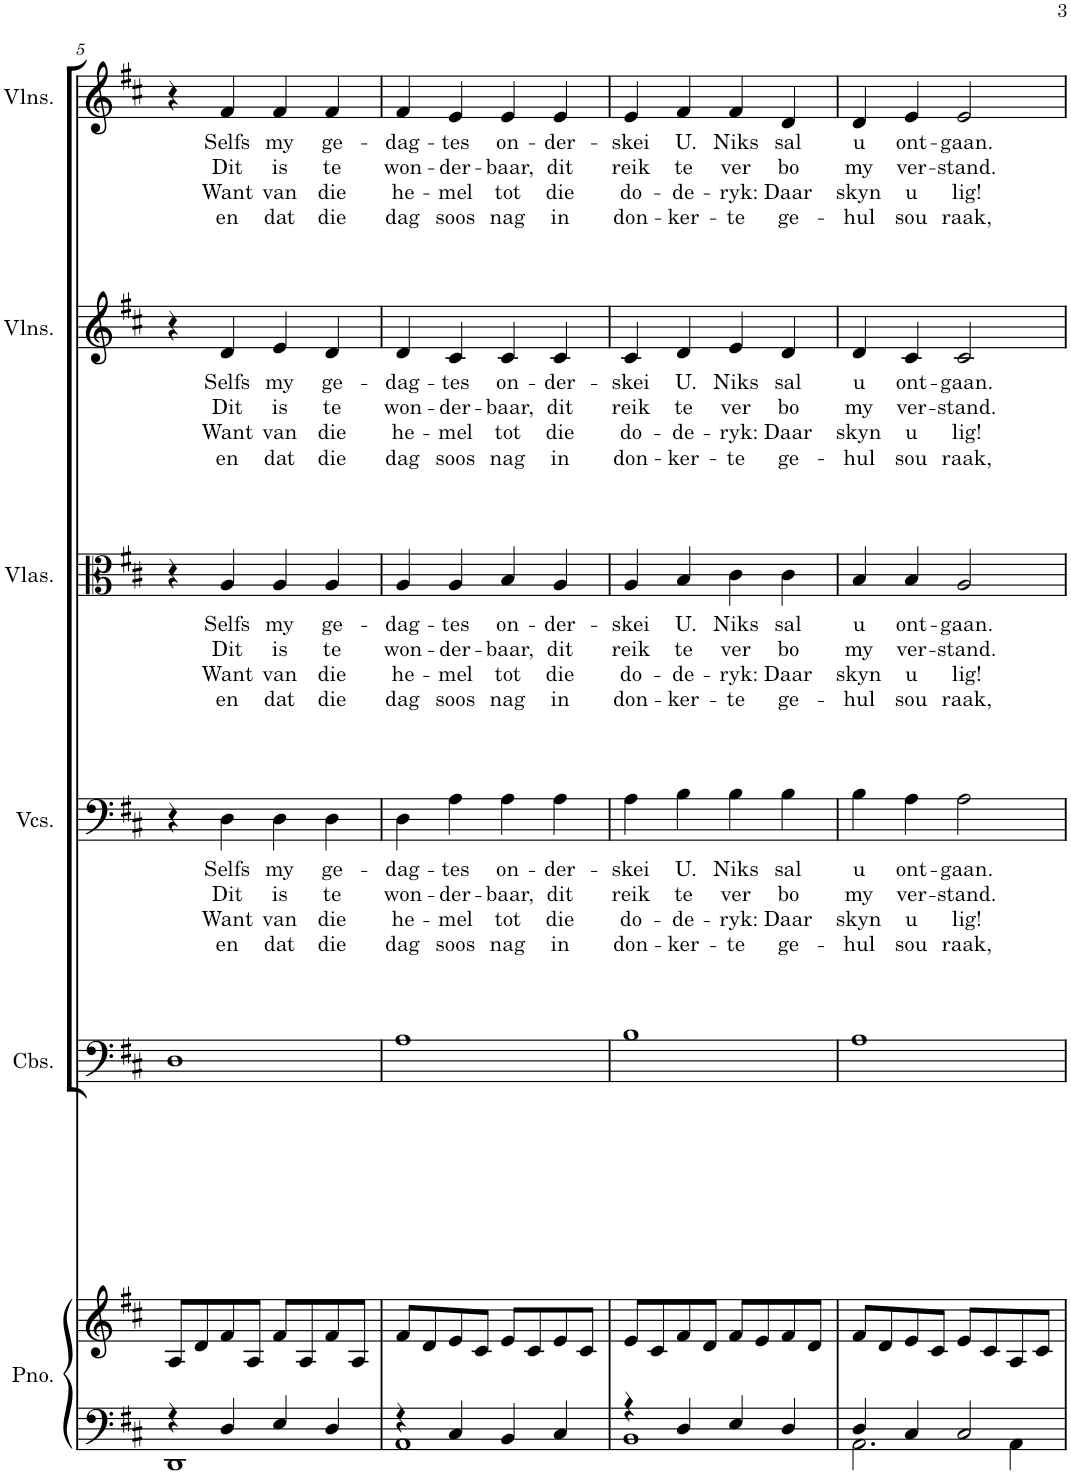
**kern	**kern	**kern	**kern	**text	**text	**text	**text	**kern	**text	**text	**text	**text	**kern	**text	**text	**text	**text	**kern	**text	**text	**text	**text
*part6	*part6	*part5	*part4	*part4	*part4	*part4	*part4	*part3	*part3	*part3	*part3	*part3	*part2	*part2	*part2	*part2	*part2	*part1	*part1	*part1	*part1	*part1
*staff7	*staff6	*staff5	*staff4	*staff4	*staff4	*staff4	*staff4	*staff3	*staff3	*staff3	*staff3	*staff3	*staff2	*staff2	*staff2	*staff2	*staff2	*staff1	*staff1	*staff1	*staff1	*staff1
*I"Piano	*	*I"Contrabasses	*I"Violoncellos	*	*	*	*	*I"Violas	*	*	*	*	*I"Violins	*	*	*	*	*I"Violins	*	*	*	*
*I'Pno.	*	*I'Cbs.	*I'Vcs.	*	*	*	*	*I'Vlas.	*	*	*	*	*I'Vlns.	*	*	*	*	*I'Vlns.	*	*	*	*
!!LO:PB:g=z
*clefF4	*clefG2	*clefF4	*clefF4	*	*	*	*	*clefC3	*	*	*	*	*clefG2	*	*	*	*	*clefG2	*	*	*	*
*	*	*Trd7c12	*	*	*	*	*	*	*	*	*	*	*	*	*	*	*	*	*	*	*	*
*k[f#c#]	*k[f#c#]	*k[f#c#]	*k[f#c#]	*	*	*	*	*k[f#c#]	*	*	*	*	*k[f#c#]	*	*	*	*	*k[f#c#]	*	*	*	*
*M2/2	*M2/2	*M2/2	*M2/2	*	*	*	*	*M2/2	*	*	*	*	*M2/2	*	*	*	*	*M2/2	*	*	*	*
*met(c|)	*met(c|)	*met(c|)	*met(c|)	*	*	*	*	*met(c|)	*	*	*	*	*met(c|)	*	*	*	*	*met(c|)	*	*	*	*
=5	=5	=5	=5	=5	=5	=5	=5	=5	=5	=5	=5	=5	=5	=5	=5	=5	=5	=5	=5	=5	=5	=5
*^	*	*	*	*	*	*	*	*	*	*	*	*	*	*	*	*	*	*	*	*	*	*
4r	1DD	8A/L	1D	4r	.	.	.	.	4r	.	.	.	.	4r	.	.	.	.	4r	.	.	.	.
.	.	8d/	.	.	.	.	.	.	.	.	.	.	.	.	.	.	.	.	.	.	.	.	.
!	!	!	!	!	!LO:LY:b	!LO:LY:b	!LO:LY:b	!LO:LY:b	!	!LO:LY:b	!LO:LY:b	!LO:LY:b	!LO:LY:b	!	!LO:LY:b	!LO:LY:b	!LO:LY:b	!LO:LY:b	!	!LO:LY:b	!LO:LY:b	!LO:LY:b	!LO:LY:b
4D/	.	8f#/	.	4D\	Selfs	Dit	Want	en	4A/	Selfs	Dit	Want	en	4d/	Selfs	Dit	Want	en	4f#/	Selfs	Dit	Want	en
.	.	8A/J	.	.	.	.	.	.	.	.	.	.	.	.	.	.	.	.	.	.	.	.	.
!	!	!	!	!	!LO:LY:b	!LO:LY:b	!LO:LY:b	!LO:LY:b	!	!LO:LY:b	!LO:LY:b	!LO:LY:b	!LO:LY:b	!	!LO:LY:b	!LO:LY:b	!LO:LY:b	!LO:LY:b	!	!LO:LY:b	!LO:LY:b	!LO:LY:b	!LO:LY:b
4E/	.	8f#/L	.	4D\	my	is	van	dat	4A/	my	is	van	dat	4e/	my	is	van	dat	4f#/	my	is	van	dat
.	.	8A/	.	.	.	.	.	.	.	.	.	.	.	.	.	.	.	.	.	.	.	.	.
!	!	!	!	!	!LO:LY:b	!LO:LY:b	!LO:LY:b	!LO:LY:b	!	!LO:LY:b	!LO:LY:b	!LO:LY:b	!LO:LY:b	!	!LO:LY:b	!LO:LY:b	!LO:LY:b	!LO:LY:b	!	!LO:LY:b	!LO:LY:b	!LO:LY:b	!LO:LY:b
4D/	.	8f#/	.	4D\	ge-	te	die	die	4A/	ge-	te	die	die	4d/	ge-	te	die	die	4f#/	ge-	te	die	die
.	.	8A/J	.	.	.	.	.	.	.	.	.	.	.	.	.	.	.	.	.	.	.	.	.
=6	=6	=6	=6	=6	=6	=6	=6	=6	=6	=6	=6	=6	=6	=6	=6	=6	=6	=6	=6	=6	=6	=6	=6
!	!	!	!	!	!LO:LY:b	!LO:LY:b	!LO:LY:b	!LO:LY:b	!	!LO:LY:b	!LO:LY:b	!LO:LY:b	!LO:LY:b	!	!LO:LY:b	!LO:LY:b	!LO:LY:b	!LO:LY:b	!	!LO:LY:b	!LO:LY:b	!LO:LY:b	!LO:LY:b
4r	1AA	8f#/L	1A	4D\	-dag-	won-	he-	dag	4A/	-dag-	won-	he-	dag	4d/	-dag-	won-	he-	dag	4f#/	-dag-	won-	he-	dag
.	.	8d/	.	.	.	.	.	.	.	.	.	.	.	.	.	.	.	.	.	.	.	.	.
!	!	!	!	!	!LO:LY:b	!LO:LY:b	!LO:LY:b	!LO:LY:b	!	!LO:LY:b	!LO:LY:b	!LO:LY:b	!LO:LY:b	!	!LO:LY:b	!LO:LY:b	!LO:LY:b	!LO:LY:b	!	!LO:LY:b	!LO:LY:b	!LO:LY:b	!LO:LY:b
4C#/	.	8e/	.	4A\	-tes	-der-	-mel	soos	4A/	-tes	-der-	-mel	soos	4c#/	-tes	-der-	-mel	soos	4e/	-tes	-der-	-mel	soos
.	.	8c#/J	.	.	.	.	.	.	.	.	.	.	.	.	.	.	.	.	.	.	.	.	.
!	!	!	!	!	!LO:LY:b	!LO:LY:b	!LO:LY:b	!LO:LY:b	!	!LO:LY:b	!LO:LY:b	!LO:LY:b	!LO:LY:b	!	!LO:LY:b	!LO:LY:b	!LO:LY:b	!LO:LY:b	!	!LO:LY:b	!LO:LY:b	!LO:LY:b	!LO:LY:b
4BB/	.	8e/L	.	4A\	on-	-baar,	tot	nag	4B/	on-	-baar,	tot	nag	4c#/	on-	-baar,	tot	nag	4e/	on-	-baar,	tot	nag
.	.	8c#/	.	.	.	.	.	.	.	.	.	.	.	.	.	.	.	.	.	.	.	.	.
!	!	!	!	!	!LO:LY:b	!LO:LY:b	!LO:LY:b	!LO:LY:b	!	!LO:LY:b	!LO:LY:b	!LO:LY:b	!LO:LY:b	!	!LO:LY:b	!LO:LY:b	!LO:LY:b	!LO:LY:b	!	!LO:LY:b	!LO:LY:b	!LO:LY:b	!LO:LY:b
4C#/	.	8e/	.	4A\	-der-	dit	die	in	4A/	-der-	dit	die	in	4c#/	-der-	dit	die	in	4e/	-der-	dit	die	in
.	.	8c#/J	.	.	.	.	.	.	.	.	.	.	.	.	.	.	.	.	.	.	.	.	.
=7	=7	=7	=7	=7	=7	=7	=7	=7	=7	=7	=7	=7	=7	=7	=7	=7	=7	=7	=7	=7	=7	=7	=7
!	!	!	!	!	!LO:LY:b	!LO:LY:b	!LO:LY:b	!LO:LY:b	!	!LO:LY:b	!LO:LY:b	!LO:LY:b	!LO:LY:b	!	!LO:LY:b	!LO:LY:b	!LO:LY:b	!LO:LY:b	!	!LO:LY:b	!LO:LY:b	!LO:LY:b	!LO:LY:b
4r	1BB	8e/L	1B	4A\	-skei	reik	do-	don-	4A/	-skei	reik	do-	don-	4c#/	-skei	reik	do-	don-	4e/	-skei	reik	do-	don-
.	.	8c#/	.	.	.	.	.	.	.	.	.	.	.	.	.	.	.	.	.	.	.	.	.
!	!	!	!	!	!LO:LY:b	!LO:LY:b	!LO:LY:b	!LO:LY:b	!	!LO:LY:b	!LO:LY:b	!LO:LY:b	!LO:LY:b	!	!LO:LY:b	!LO:LY:b	!LO:LY:b	!LO:LY:b	!	!LO:LY:b	!LO:LY:b	!LO:LY:b	!LO:LY:b
4D/	.	8f#/	.	4B\	U.	te	-de-	-ker-	4B/	U.	te	-de-	-ker-	4d/	U.	te	-de-	-ker-	4f#/	U.	te	-de-	-ker-
.	.	8d/J	.	.	.	.	.	.	.	.	.	.	.	.	.	.	.	.	.	.	.	.	.
!	!	!	!	!	!LO:LY:b	!LO:LY:b	!LO:LY:b	!LO:LY:b	!	!LO:LY:b	!LO:LY:b	!LO:LY:b	!LO:LY:b	!	!LO:LY:b	!LO:LY:b	!LO:LY:b	!LO:LY:b	!	!LO:LY:b	!LO:LY:b	!LO:LY:b	!LO:LY:b
4E/	.	8f#/L	.	4B\	Niks	ver	-ryk:	-te	4c#\	Niks	ver	-ryk:	-te	4e/	Niks	ver	-ryk:	-te	4f#/	Niks	ver	-ryk:	-te
.	.	8e/	.	.	.	.	.	.	.	.	.	.	.	.	.	.	.	.	.	.	.	.	.
!	!	!	!	!	!LO:LY:b	!LO:LY:b	!LO:LY:b	!LO:LY:b	!	!LO:LY:b	!LO:LY:b	!LO:LY:b	!LO:LY:b	!	!LO:LY:b	!LO:LY:b	!LO:LY:b	!LO:LY:b	!	!LO:LY:b	!LO:LY:b	!LO:LY:b	!LO:LY:b
4D/	.	8f#/	.	4B\	sal	bo	Daar	ge-	4c#\	sal	bo	Daar	ge-	4d/	sal	bo	Daar	ge-	4d/	sal	bo	Daar	ge-
.	.	8d/J	.	.	.	.	.	.	.	.	.	.	.	.	.	.	.	.	.	.	.	.	.
=8	=8	=8	=8	=8	=8	=8	=8	=8	=8	=8	=8	=8	=8	=8	=8	=8	=8	=8	=8	=8	=8	=8	=8
!	!	!	!	!	!LO:LY:b	!LO:LY:b	!LO:LY:b	!LO:LY:b	!	!LO:LY:b	!LO:LY:b	!LO:LY:b	!LO:LY:b	!	!LO:LY:b	!LO:LY:b	!LO:LY:b	!LO:LY:b	!	!LO:LY:b	!LO:LY:b	!LO:LY:b	!LO:LY:b
4D/	2.AA\	8f#/L	1A	4B\	u	my	skyn	-hul	4B/	u	my	skyn	-hul	4d/	u	my	skyn	-hul	4d/	u	my	skyn	-hul
.	.	8d/	.	.	.	.	.	.	.	.	.	.	.	.	.	.	.	.	.	.	.	.	.
!	!	!	!	!	!LO:LY:b	!LO:LY:b	!LO:LY:b	!LO:LY:b	!	!LO:LY:b	!LO:LY:b	!LO:LY:b	!LO:LY:b	!	!LO:LY:b	!LO:LY:b	!LO:LY:b	!LO:LY:b	!	!LO:LY:b	!LO:LY:b	!LO:LY:b	!LO:LY:b
4C#/	.	8e/	.	4A\	ont-	ver-	u	sou	4B/	ont-	ver-	u	sou	4c#/	ont-	ver-	u	sou	4e/	ont-	ver-	u	sou
.	.	8c#/J	.	.	.	.	.	.	.	.	.	.	.	.	.	.	.	.	.	.	.	.	.
!	!	!	!	!	!LO:LY:b	!LO:LY:b	!LO:LY:b	!LO:LY:b	!	!LO:LY:b	!LO:LY:b	!LO:LY:b	!LO:LY:b	!	!LO:LY:b	!LO:LY:b	!LO:LY:b	!LO:LY:b	!	!LO:LY:b	!LO:LY:b	!LO:LY:b	!LO:LY:b
2C#/	.	8e/L	.	2A\	-gaan.	-stand.	lig!	raak,	2A/	-gaan.	-stand.	lig!	raak,	2c#/	-gaan.	-stand.	lig!	raak,	2e/	-gaan.	-stand.	lig!	raak,
.	.	8c#/	.	.	.	.	.	.	.	.	.	.	.	.	.	.	.	.	.	.	.	.	.
.	4AA\	8A/	.	.	.	.	.	.	.	.	.	.	.	.	.	.	.	.	.	.	.	.	.
.	.	8c#/J	.	.	.	.	.	.	.	.	.	.	.	.	.	.	.	.	.	.	.	.	.
*v	*v	*	*	*	*	*	*	*	*	*	*	*	*	*	*	*	*	*	*	*	*	*	*
=	=	=	=	=	=	=	=	=	=	=	=	=	=	=	=	=	=	=	=	=	=	=
*-	*-	*-	*-	*-	*-	*-	*-	*-	*-	*-	*-	*-	*-	*-	*-	*-	*-	*-	*-	*-	*-	*-
